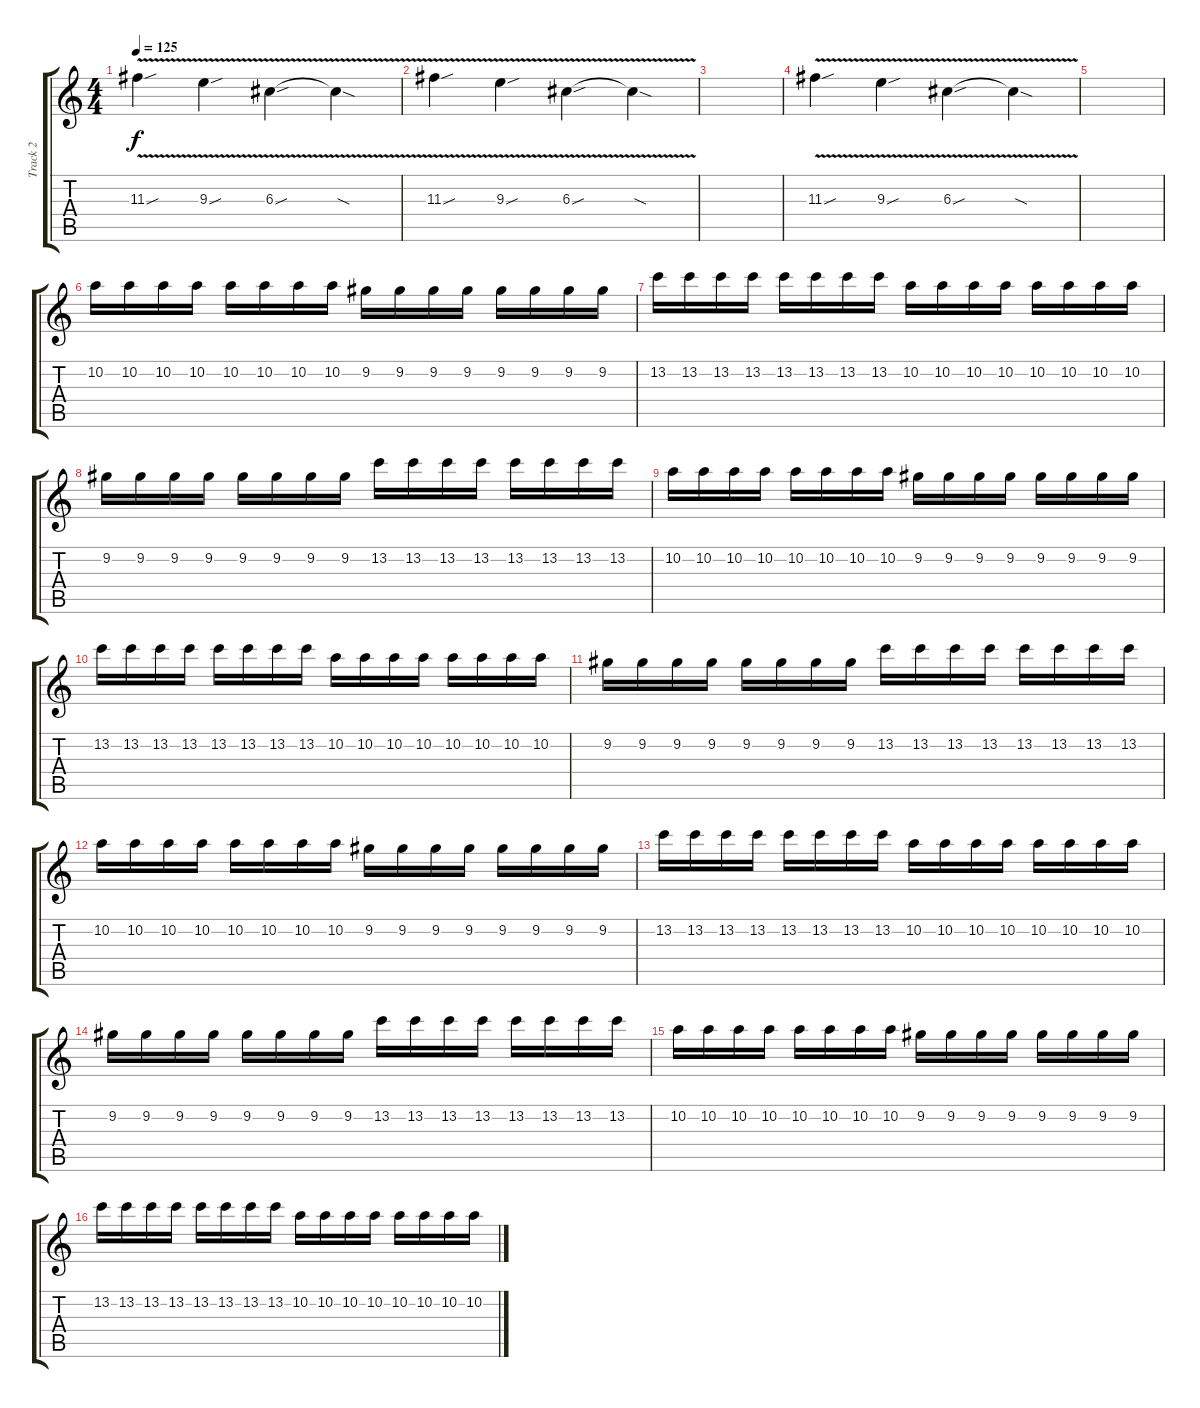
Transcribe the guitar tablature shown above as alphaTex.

\track ("Track 2" "Track 2") {instrument overdrivenguitar}
\staff {score tabs}
\tuning (E4 B3 G3 D3 A2 E2) {hide}
\ts (4 4)
\tempo 125
\clef g2
\ks c
11.3{v sou}.4{dy f} 9.3{v sou}.4 6.3{v sou}.4 6.3{v sod t}.4 |
11.3{v sou}.4 9.3{v sou}.4 6.3{v sou}.4 6.3{v sod t}.4 |
|
11.3{v sou}.4 9.3{v sou}.4 6.3{v sou}.4 6.3{v sod t}.4 |
|
10.2.16 10.2.16 10.2.16 10.2.16 10.2.16 10.2.16 10.2.16 10.2.16 9.2.16 9.2.16 9.2.16 9.2.16 9.2.16 9.2.16 9.2.16 9.2.16 |
13.2.16 13.2.16 13.2.16 13.2.16 13.2.16 13.2.16 13.2.16 13.2.16 10.2.16 10.2.16 10.2.16 10.2.16 10.2.16 10.2.16 10.2.16 10.2.16 |
9.2.16 9.2.16 9.2.16 9.2.16 9.2.16 9.2.16 9.2.16 9.2.16 13.2.16 13.2.16 13.2.16 13.2.16 13.2.16 13.2.16 13.2.16 13.2.16 |
10.2.16 10.2.16 10.2.16 10.2.16 10.2.16 10.2.16 10.2.16 10.2.16 9.2.16 9.2.16 9.2.16 9.2.16 9.2.16 9.2.16 9.2.16 9.2.16 |
13.2.16 13.2.16 13.2.16 13.2.16 13.2.16 13.2.16 13.2.16 13.2.16 10.2.16 10.2.16 10.2.16 10.2.16 10.2.16 10.2.16 10.2.16 10.2.16 |
9.2.16 9.2.16 9.2.16 9.2.16 9.2.16 9.2.16 9.2.16 9.2.16 13.2.16 13.2.16 13.2.16 13.2.16 13.2.16 13.2.16 13.2.16 13.2.16 |
10.2.16 10.2.16 10.2.16 10.2.16 10.2.16 10.2.16 10.2.16 10.2.16 9.2.16 9.2.16 9.2.16 9.2.16 9.2.16 9.2.16 9.2.16 9.2.16 |
13.2.16 13.2.16 13.2.16 13.2.16 13.2.16 13.2.16 13.2.16 13.2.16 10.2.16 10.2.16 10.2.16 10.2.16 10.2.16 10.2.16 10.2.16 10.2.16 |
9.2.16 9.2.16 9.2.16 9.2.16 9.2.16 9.2.16 9.2.16 9.2.16 13.2.16 13.2.16 13.2.16 13.2.16 13.2.16 13.2.16 13.2.16 13.2.16 |
10.2.16 10.2.16 10.2.16 10.2.16 10.2.16 10.2.16 10.2.16 10.2.16 9.2.16 9.2.16 9.2.16 9.2.16 9.2.16 9.2.16 9.2.16 9.2.16 |
13.2.16 13.2.16 13.2.16 13.2.16 13.2.16 13.2.16 13.2.16 13.2.16 10.2.16 10.2.16 10.2.16 10.2.16 10.2.16 10.2.16 10.2.16 10.2.16
